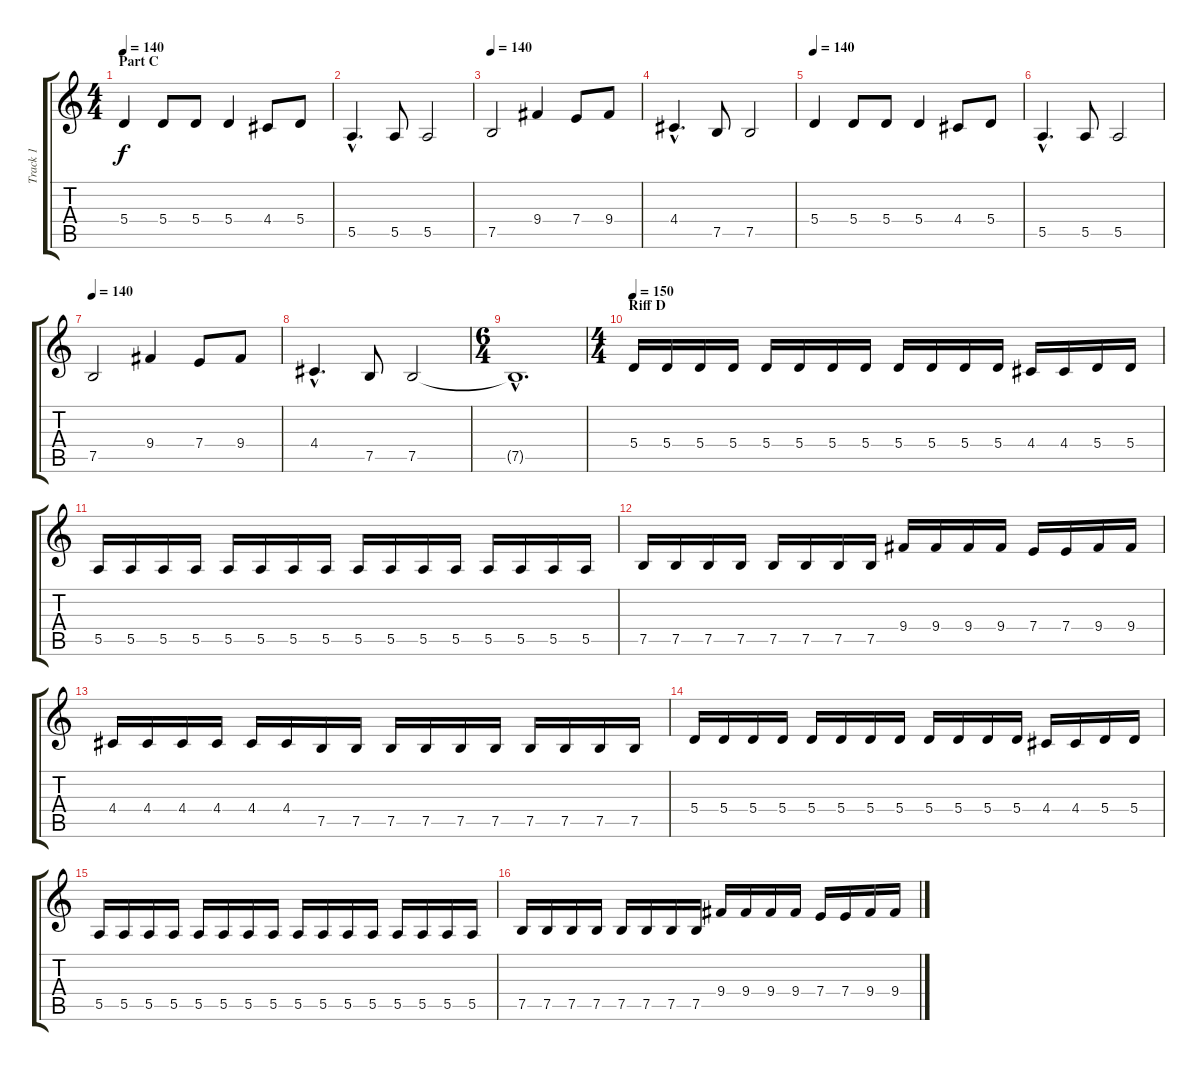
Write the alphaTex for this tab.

\track ("Track 1" "Track 1") {instrument overdrivenguitar}
\staff {score tabs}
\tuning (B3 Gb3 D3 A2 E2 B1) {hide}
\ts (4 4)
\section ("" "Part C")
\tempo 140
\clef g2
\ks c
5.4.4{dy f} 5.4.8 5.4.8 5.4.4 4.4.8 5.4.8 |
5.5{hac}.4{d} 5.5.8 5.5.2 |
\tempo 140
7.5.2 9.4.4 7.4.8 9.4.8 |
4.4{hac}.4{d} 7.5.8 7.5.2 |
\tempo 140
5.4.4 5.4.8 5.4.8 5.4.4 4.4.8 5.4.8 |
5.5{hac}.4{d} 5.5.8 5.5.2 |
\tempo 140
7.5.2 9.4.4 7.4.8 9.4.8 |
4.4{hac}.4{d} 7.5.8 7.5.2 |
\ts (6 4)
7.5{hac t}.1{d} |
\ts (4 4)
\section ("" "Riff D")
\tempo 150
5.4.16 5.4.16 5.4.16 5.4.16 5.4.16 5.4.16 5.4.16 5.4.16 5.4.16 5.4.16 5.4.16 5.4.16 4.4.16 4.4.16 5.4.16 5.4.16 |
5.5.16 5.5.16 5.5.16 5.5.16 5.5.16 5.5.16 5.5.16 5.5.16 5.5.16 5.5.16 5.5.16 5.5.16 5.5.16 5.5.16 5.5.16 5.5.16 |
7.5.16 7.5.16 7.5.16 7.5.16 7.5.16 7.5.16 7.5.16 7.5.16 9.4.16 9.4.16 9.4.16 9.4.16 7.4.16 7.4.16 9.4.16 9.4.16 |
4.4.16 4.4.16 4.4.16 4.4.16 4.4.16 4.4.16 7.5.16 7.5.16 7.5.16 7.5.16 7.5.16 7.5.16 7.5.16 7.5.16 7.5.16 7.5.16 |
5.4.16 5.4.16 5.4.16 5.4.16 5.4.16 5.4.16 5.4.16 5.4.16 5.4.16 5.4.16 5.4.16 5.4.16 4.4.16 4.4.16 5.4.16 5.4.16 |
5.5.16 5.5.16 5.5.16 5.5.16 5.5.16 5.5.16 5.5.16 5.5.16 5.5.16 5.5.16 5.5.16 5.5.16 5.5.16 5.5.16 5.5.16 5.5.16 |
7.5.16 7.5.16 7.5.16 7.5.16 7.5.16 7.5.16 7.5.16 7.5.16 9.4.16 9.4.16 9.4.16 9.4.16 7.4.16 7.4.16 9.4.16 9.4.16
